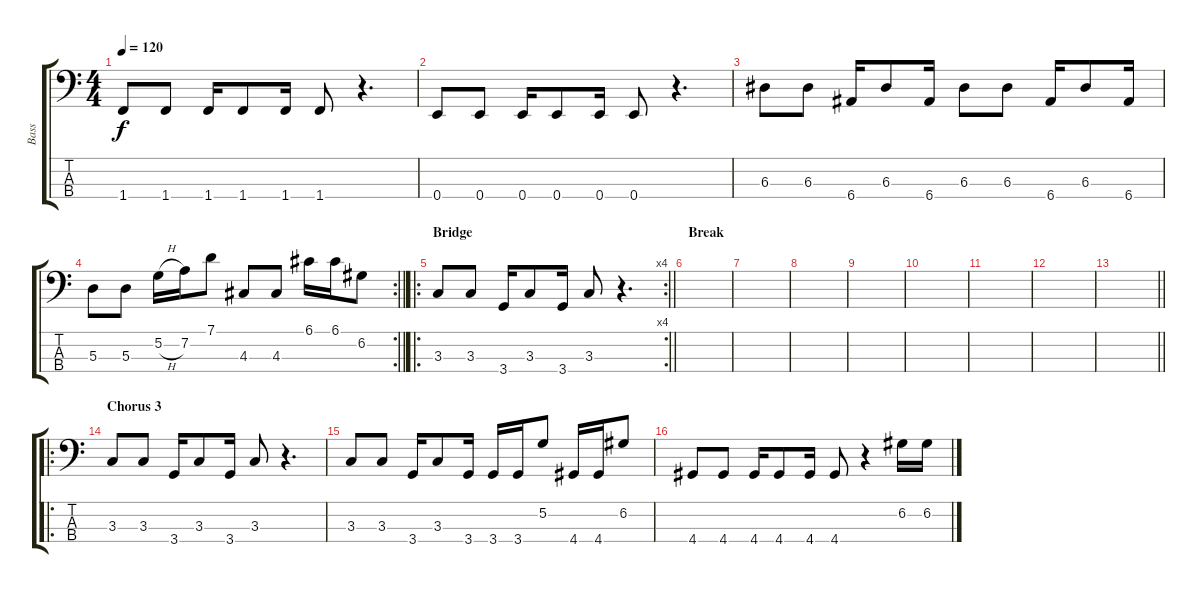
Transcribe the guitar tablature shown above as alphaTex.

\track ("Bass" "Bass") {instrument electricbassfinger}
\staff {score tabs}
\tuning (G2 D2 A1 E1) {hide}
\ts (4 4)
\tempo 120
\clef f4
\ks c
1.4.8{dy f} 1.4.8 1.4.16 1.4.8 1.4.16 1.4.8 r.4{d} |
0.4.8 0.4.8 0.4.16 0.4.8 0.4.16 0.4.8 r.4{d} |
6.3.8 6.3.8 6.4.16 6.3.8 6.4.16 6.3.8 6.3.8 6.4.16 6.3.8 6.4.16 |
\rc 2
\barLineRight lightlight
5.3.8 5.3.8 5.2{h}.16 7.2.16 7.1.8 4.3.8 4.3.8 6.1.16 6.1.16 6.2.8 |
\ro
\rc 4
\section ("" "Bridge")
\barLineRight lightlight
3.3.8 3.3.8 3.4.16 3.3.8 3.4.16 3.3.8 r.4{d} |
\section ("" "Break")
|
|
|
|
|
|
|
\barLineRight lightlight
|
\ro
\section ("" "Chorus 3")
3.3.8 3.3.8 3.4.16 3.3.8 3.4.16 3.3.8 r.4{d} |
3.3.8 3.3.8 3.4.16 3.3.8 3.4.16 3.4.16 3.4.16 5.2.8 4.4.16 4.4.16 6.2.8 |
4.4.8 4.4.8 4.4.16 4.4.8 4.4.16 4.4.8 r.4 6.2.16 6.2.16
